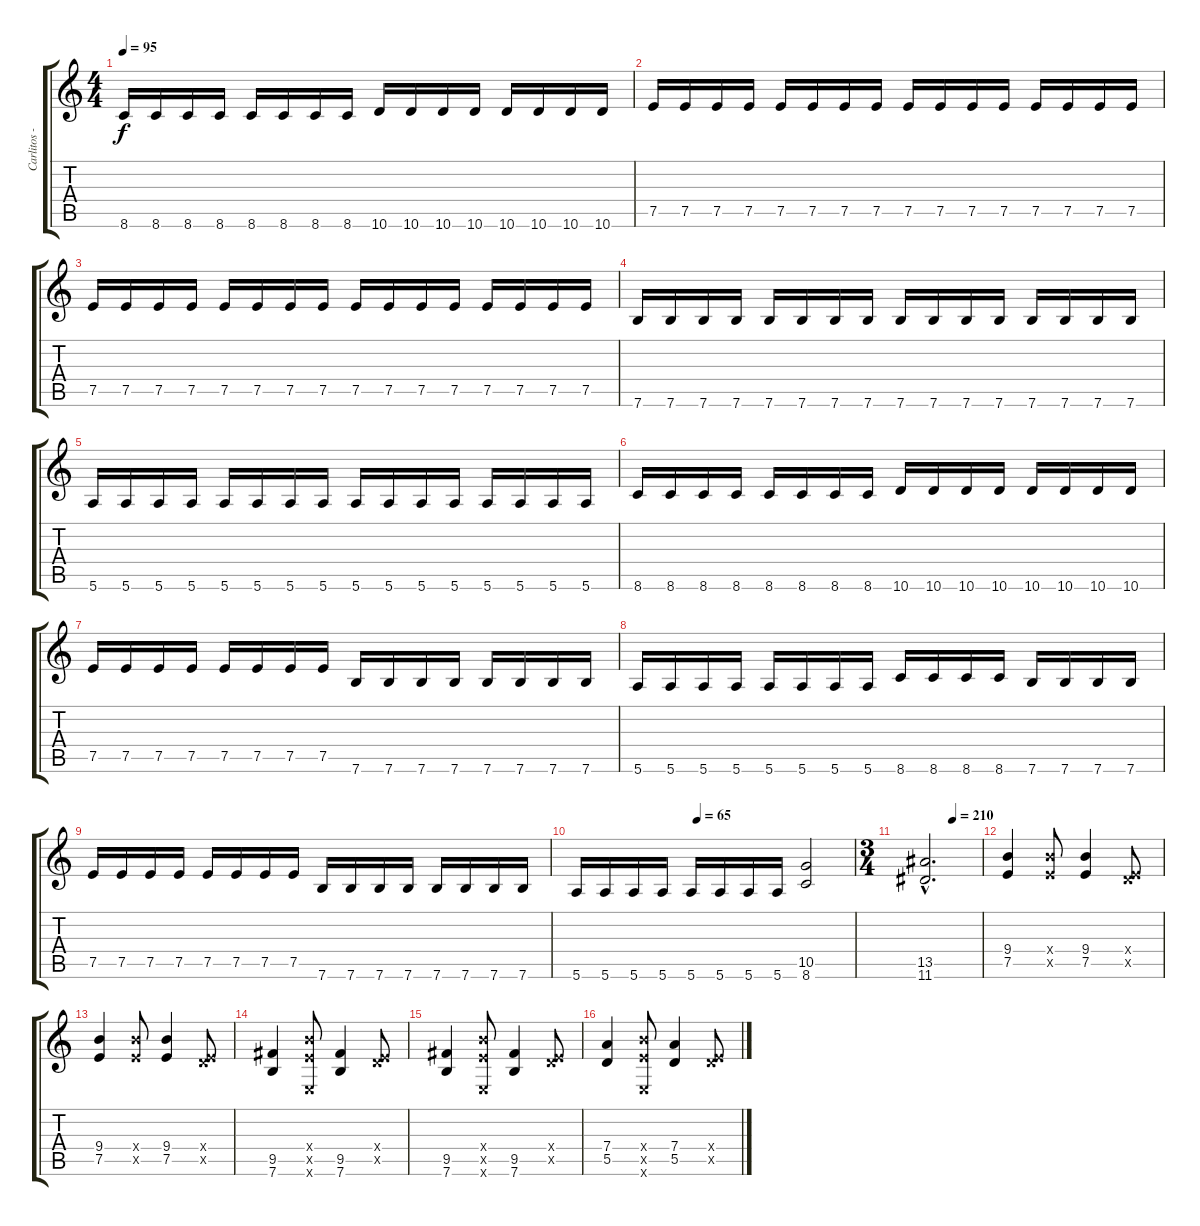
\track ("Carlitos - Primera Guitarra" "Carlitos -") {instrument distortionguitar}
\staff {score tabs}
\tuning (E4 B3 G3 D3 A2 E2) {hide}
\ts (4 4)
\tempo 95
\clef g2
\ks c
8.6.16{dy f} 8.6.16 8.6.16 8.6.16 8.6.16 8.6.16 8.6.16 8.6.16 10.6.16 10.6.16 10.6.16 10.6.16 10.6.16 10.6.16 10.6.16 10.6.16 |
7.5.16 7.5.16 7.5.16 7.5.16 7.5.16 7.5.16 7.5.16 7.5.16 7.5.16 7.5.16 7.5.16 7.5.16 7.5.16 7.5.16 7.5.16 7.5.16 |
7.5.16 7.5.16 7.5.16 7.5.16 7.5.16 7.5.16 7.5.16 7.5.16 7.5.16 7.5.16 7.5.16 7.5.16 7.5.16 7.5.16 7.5.16 7.5.16 |
7.6.16 7.6.16 7.6.16 7.6.16 7.6.16 7.6.16 7.6.16 7.6.16 7.6.16 7.6.16 7.6.16 7.6.16 7.6.16 7.6.16 7.6.16 7.6.16 |
5.6.16 5.6.16 5.6.16 5.6.16 5.6.16 5.6.16 5.6.16 5.6.16 5.6.16 5.6.16 5.6.16 5.6.16 5.6.16 5.6.16 5.6.16 5.6.16 |
8.6.16 8.6.16 8.6.16 8.6.16 8.6.16 8.6.16 8.6.16 8.6.16 10.6.16 10.6.16 10.6.16 10.6.16 10.6.16 10.6.16 10.6.16 10.6.16 |
7.5.16 7.5.16 7.5.16 7.5.16 7.5.16 7.5.16 7.5.16 7.5.16 7.6.16 7.6.16 7.6.16 7.6.16 7.6.16 7.6.16 7.6.16 7.6.16 |
5.6.16 5.6.16 5.6.16 5.6.16 5.6.16 5.6.16 5.6.16 5.6.16 8.6.16 8.6.16 8.6.16 8.6.16 7.6.16 7.6.16 7.6.16 7.6.16 |
7.5.16 7.5.16 7.5.16 7.5.16 7.5.16 7.5.16 7.5.16 7.5.16 7.6.16 7.6.16 7.6.16 7.6.16 7.6.16 7.6.16 7.6.16 7.6.16 |
\tempo (65 0.4375)
5.6.16 5.6.16 5.6.16 5.6.16 5.6.16 5.6.16 5.6.16 5.6.16 (10.5 8.6).2 |
\ts (3 4)
\tempo (210 0.5)
(13.5{hac} 11.6{hac}).2{d} |
(9.4 7.5).4 (9.4{x} 7.5{x}).8 (9.4 7.5).4 (0.4{x} 7.5{x}).8 |
(9.4 7.5).4 (9.4{x} 7.5{x}).8 (9.4 7.5).4 (0.4{x} 7.5{x}).8 |
(9.5 7.6).4 (9.4{x} 7.5{x} 0.6{x}).8 (9.5 7.6).4 (0.4{x} 7.5{x}).8 |
(9.5 7.6).4 (9.4{x} 7.5{x} 0.6{x}).8 (9.5 7.6).4 (0.4{x} 7.5{x}).8 |
(7.4 5.5).4 (9.4{x} 7.5{x} 0.6{x}).8 (7.4 5.5).4 (0.4{x} 7.5{x}).8
